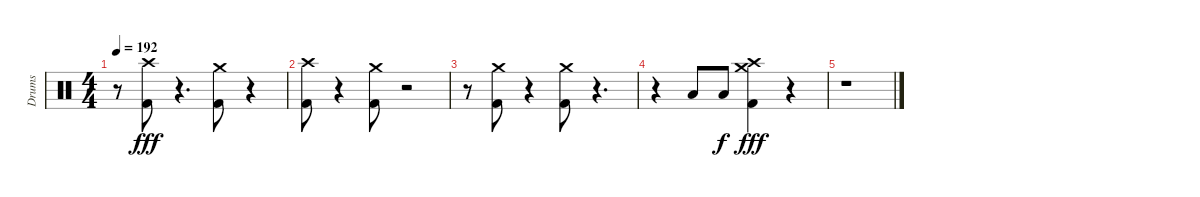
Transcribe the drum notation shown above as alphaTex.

\track ("Drums" "Drums") {instrument percussion}
\staff {score}
\articulation defaults
\ts (4 4)
\tempo 192
\clef neutral
\ks c
r.8{dy fff} ("Kick (hit) 2" "Crash high (hit)").8 r.4{d} ("Kick (hit) 2" "Crash medium (hit)").8 r.4 |
("Kick (hit) 2" "Crash high (hit)").8 r.4 ("Kick (hit) 2" "Crash medium (hit)").8 r.2 |
r.8 ("Kick (hit) 2" "Crash medium (hit)").8 r.4 ("Kick (hit) 2" "Crash medium (hit)").8 r.4{d} |
r.4 "Low Tom (hit)".8 "Low Floor Tom (hit)".8{dy f} ("Kick (hit) 2" "Crash medium (hit)" "Crash high (hit)").4{dy fff} r.4 |
r.1
